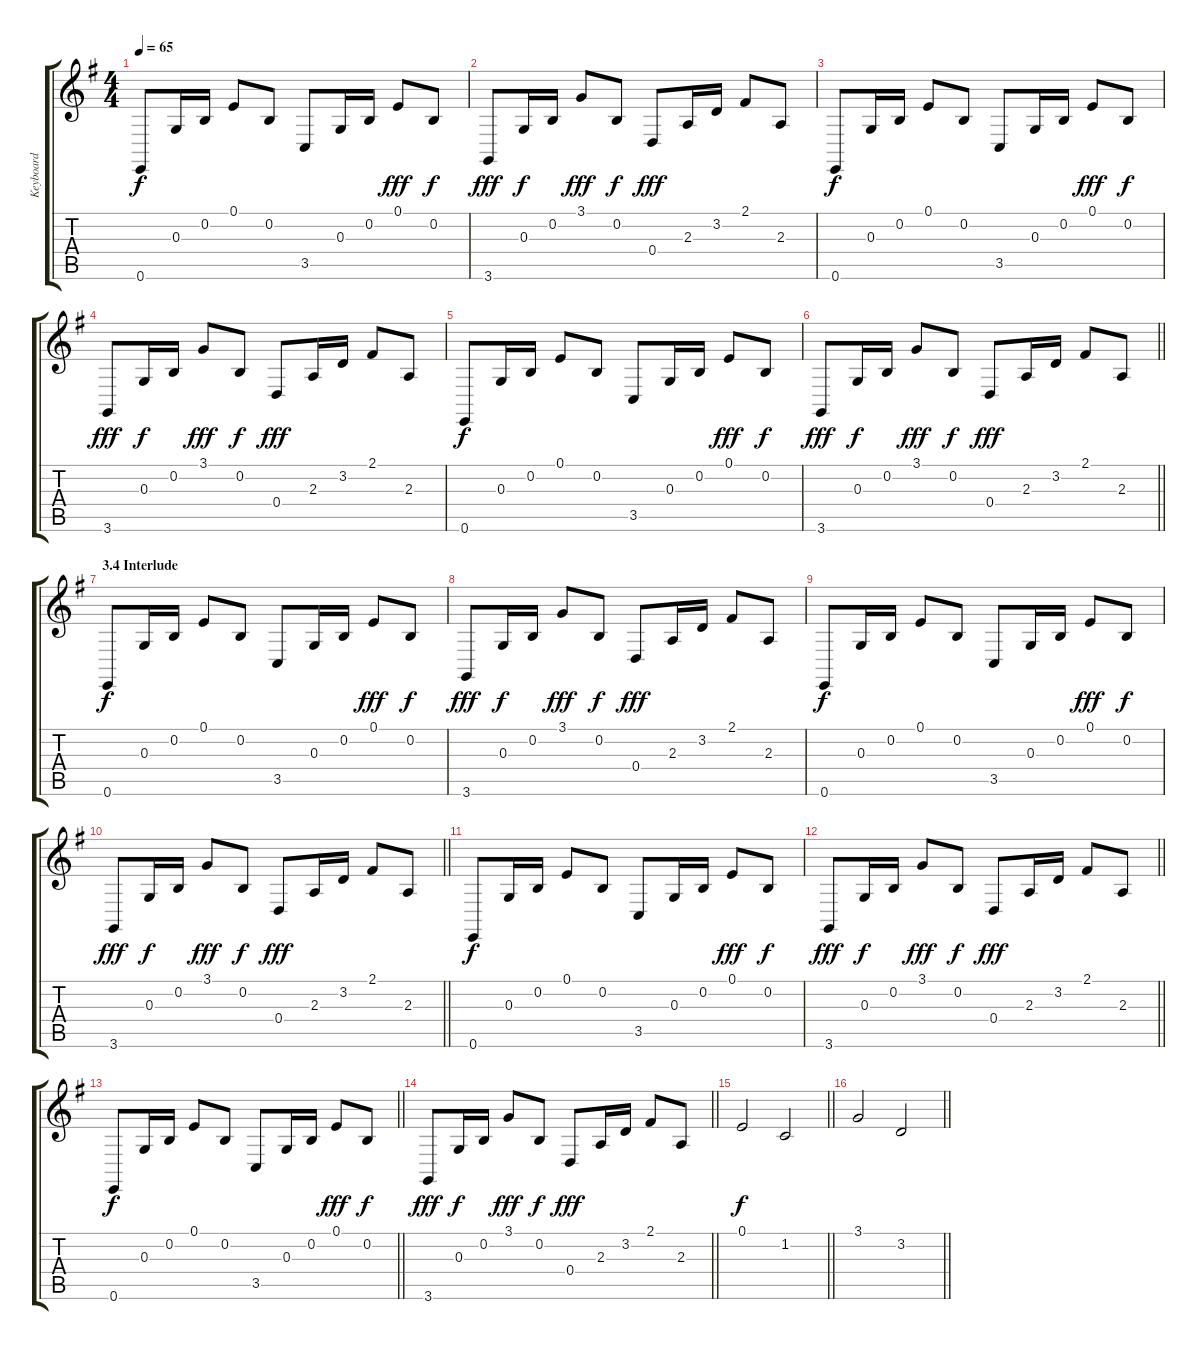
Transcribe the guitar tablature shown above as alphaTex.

\track ("Keyboard" "Keyboard") {instrument stringensemble1}
\staff {score tabs}
\tuning (E4 B3 G3 D3 A2 E2) {hide}
\ts (4 4)
\tempo 65
\clef g2
\ks eminor
0.6.8{dy f} 0.3.16 0.2.16 0.1.8 0.2.8 3.5.8 0.3.16 0.2.16 0.1.8{dy fff} 0.2.8{dy f} |
3.6.8{dy fff} 0.3.16{dy f} 0.2.16 3.1.8{dy fff} 0.2.8{dy f} 0.4.8{dy fff} 2.3.16 3.2.16 2.1.8 2.3.8 |
0.6.8{dy f} 0.3.16 0.2.16 0.1.8 0.2.8 3.5.8 0.3.16 0.2.16 0.1.8{dy fff} 0.2.8{dy f} |
3.6.8{dy fff} 0.3.16{dy f} 0.2.16 3.1.8{dy fff} 0.2.8{dy f} 0.4.8{dy fff} 2.3.16 3.2.16 2.1.8 2.3.8 |
0.6.8{dy f} 0.3.16 0.2.16 0.1.8 0.2.8 3.5.8 0.3.16 0.2.16 0.1.8{dy fff} 0.2.8{dy f} |
\barLineRight lightlight
3.6.8{dy fff} 0.3.16{dy f} 0.2.16 3.1.8{dy fff} 0.2.8{dy f} 0.4.8{dy fff} 2.3.16 3.2.16 2.1.8 2.3.8 |
\section ("" "3.4 Interlude")
0.6.8{dy f} 0.3.16 0.2.16 0.1.8 0.2.8 3.5.8 0.3.16 0.2.16 0.1.8{dy fff} 0.2.8{dy f} |
3.6.8{dy fff} 0.3.16{dy f} 0.2.16 3.1.8{dy fff} 0.2.8{dy f} 0.4.8{dy fff} 2.3.16 3.2.16 2.1.8 2.3.8 |
0.6.8{dy f} 0.3.16 0.2.16 0.1.8 0.2.8 3.5.8 0.3.16 0.2.16 0.1.8{dy fff} 0.2.8{dy f} |
\barLineRight lightlight
3.6.8{dy fff} 0.3.16{dy f} 0.2.16 3.1.8{dy fff} 0.2.8{dy f} 0.4.8{dy fff} 2.3.16 3.2.16 2.1.8 2.3.8 |
0.6.8{dy f} 0.3.16 0.2.16 0.1.8 0.2.8 3.5.8 0.3.16 0.2.16 0.1.8{dy fff} 0.2.8{dy f} |
\barLineRight lightlight
3.6.8{dy fff} 0.3.16{dy f} 0.2.16 3.1.8{dy fff} 0.2.8{dy f} 0.4.8{dy fff} 2.3.16 3.2.16 2.1.8 2.3.8 |
\barLineRight lightlight
0.6.8{dy f} 0.3.16 0.2.16 0.1.8 0.2.8 3.5.8 0.3.16 0.2.16 0.1.8{dy fff} 0.2.8{dy f} |
\barLineRight lightlight
3.6.8{dy fff} 0.3.16{dy f} 0.2.16 3.1.8{dy fff} 0.2.8{dy f} 0.4.8{dy fff} 2.3.16 3.2.16 2.1.8 2.3.8 |
\barLineRight lightlight
0.1.2{dy f} 1.2.2 |
\barLineRight lightlight
3.1.2 3.2.2
